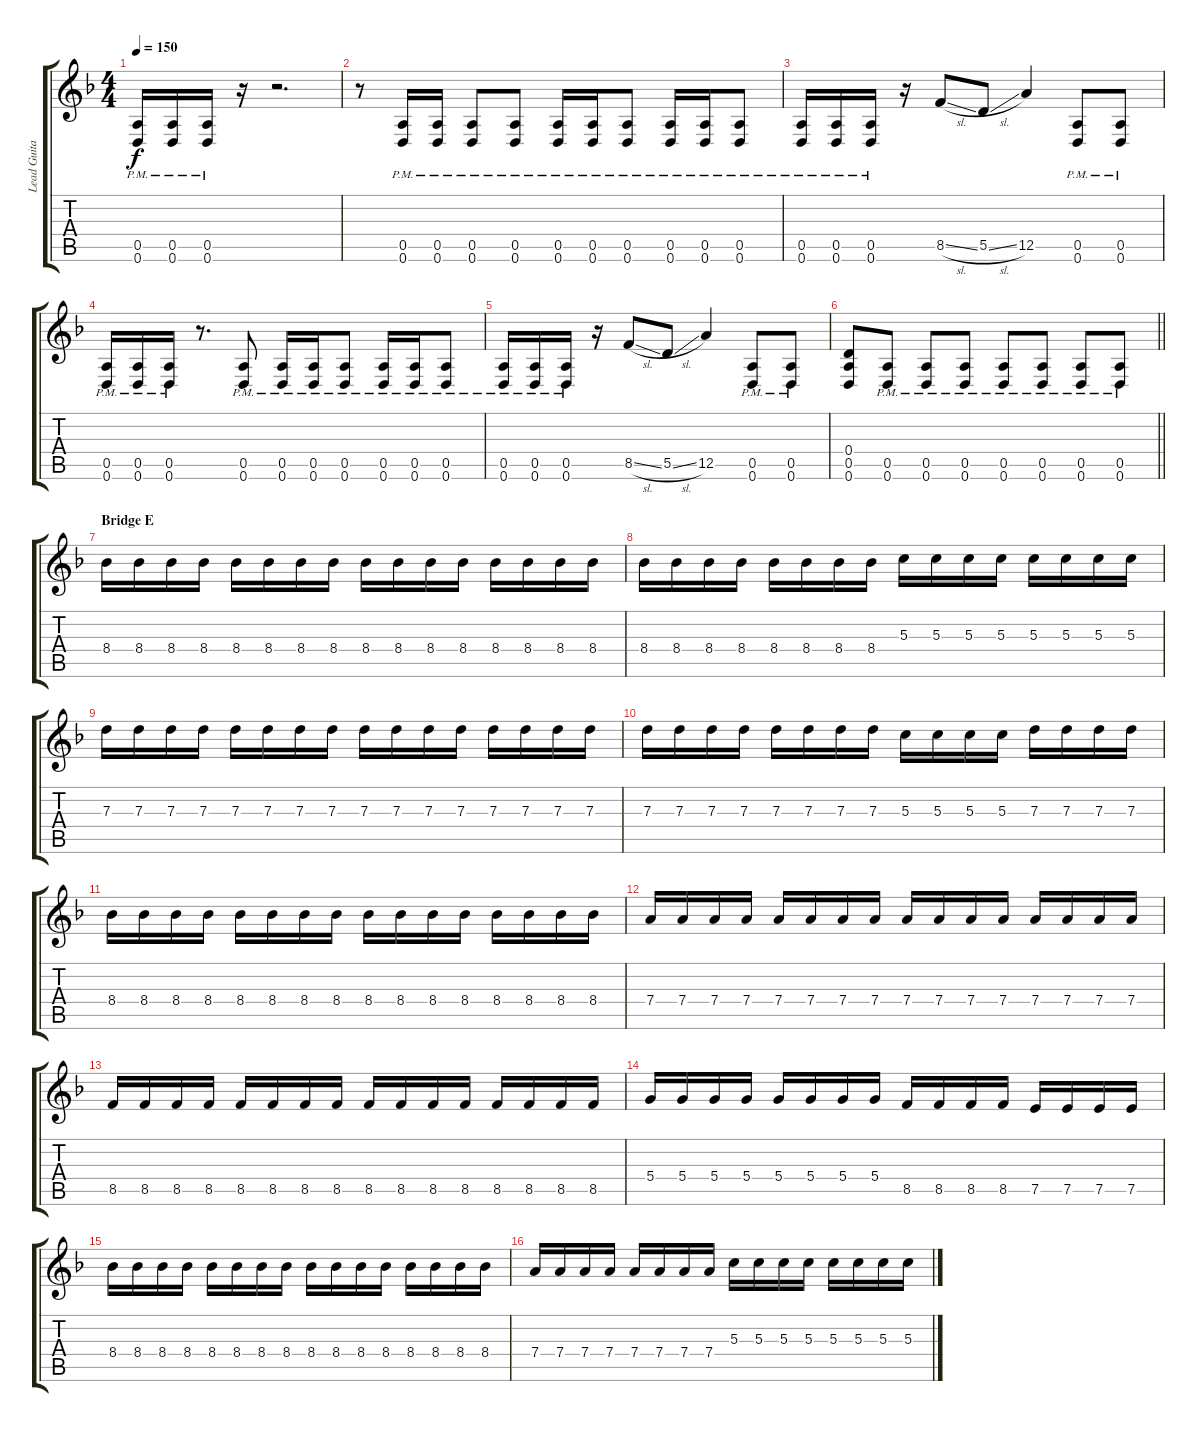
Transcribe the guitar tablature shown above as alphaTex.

\track ("Lead Guitar" "Lead Guita") {instrument distortionguitar}
\staff {score tabs}
\tuning (E4 B3 G3 D3 A2 D2) {hide}
\ts (4 4)
\tempo 150
\clef g2
\ks f
(0.5{pm} 0.6{pm}).16{dy f} (0.5{pm} 0.6{pm}).16 (0.5{pm} 0.6{pm}).16 r.16 r.2{d} |
r.8 (0.5{pm} 0.6{pm}).16 (0.5{pm} 0.6{pm}).16 (0.5{pm} 0.6{pm}).8 (0.5{pm} 0.6{pm}).8 (0.5{pm} 0.6{pm}).16 (0.5{pm} 0.6{pm}).16 (0.5{pm} 0.6{pm}).8 (0.5{pm} 0.6{pm}).16 (0.5{pm} 0.6{pm}).16 (0.5{pm} 0.6{pm}).8 |
(0.5{pm} 0.6{pm}).16 (0.5{pm} 0.6{pm}).16 (0.5{pm} 0.6{pm}).16 r.16 8.5{sl}.8 5.5{sl}.8 12.5.4 (0.5{pm} 0.6{pm}).8 (0.5{pm} 0.6{pm}).8 |
(0.5{pm} 0.6{pm}).16 (0.5{pm} 0.6{pm}).16 (0.5{pm} 0.6{pm}).16 r.8{d} (0.5{pm} 0.6{pm}).8 (0.5{pm} 0.6{pm}).16 (0.5{pm} 0.6{pm}).16 (0.5{pm} 0.6{pm}).8 (0.5{pm} 0.6{pm}).16 (0.5{pm} 0.6{pm}).16 (0.5{pm} 0.6{pm}).8 |
(0.5{pm} 0.6{pm}).16 (0.5{pm} 0.6{pm}).16 (0.5{pm} 0.6{pm}).16 r.16 8.5{sl}.8 5.5{sl}.8 12.5.4 (0.5{pm} 0.6{pm}).8 (0.5{pm} 0.6{pm}).8 |
\barLineRight lightlight
(0.4 0.5 0.6).8 (0.5{pm} 0.6{pm}).8 (0.5{pm} 0.6{pm}).8 (0.5{pm} 0.6{pm}).8 (0.5{pm} 0.6{pm}).8 (0.5{pm} 0.6{pm}).8 (0.5{pm} 0.6{pm}).8 (0.5{pm} 0.6{pm}).8 |
\section ("" "Bridge E")
8.4.16 8.4.16 8.4.16 8.4.16 8.4.16 8.4.16 8.4.16 8.4.16 8.4.16 8.4.16 8.4.16 8.4.16 8.4.16 8.4.16 8.4.16 8.4.16 |
8.4.16 8.4.16 8.4.16 8.4.16 8.4.16 8.4.16 8.4.16 8.4.16 5.3.16 5.3.16 5.3.16 5.3.16 5.3.16 5.3.16 5.3.16 5.3.16 |
7.3.16 7.3.16 7.3.16 7.3.16 7.3.16 7.3.16 7.3.16 7.3.16 7.3.16 7.3.16 7.3.16 7.3.16 7.3.16 7.3.16 7.3.16 7.3.16 |
7.3.16 7.3.16 7.3.16 7.3.16 7.3.16 7.3.16 7.3.16 7.3.16 5.3.16 5.3.16 5.3.16 5.3.16 7.3.16 7.3.16 7.3.16 7.3.16 |
8.4.16 8.4.16 8.4.16 8.4.16 8.4.16 8.4.16 8.4.16 8.4.16 8.4.16 8.4.16 8.4.16 8.4.16 8.4.16 8.4.16 8.4.16 8.4.16 |
7.4.16 7.4.16 7.4.16 7.4.16 7.4.16 7.4.16 7.4.16 7.4.16 7.4.16 7.4.16 7.4.16 7.4.16 7.4.16 7.4.16 7.4.16 7.4.16 |
8.5.16 8.5.16 8.5.16 8.5.16 8.5.16 8.5.16 8.5.16 8.5.16 8.5.16 8.5.16 8.5.16 8.5.16 8.5.16 8.5.16 8.5.16 8.5.16 |
5.4.16 5.4.16 5.4.16 5.4.16 5.4.16 5.4.16 5.4.16 5.4.16 8.5.16 8.5.16 8.5.16 8.5.16 7.5.16 7.5.16 7.5.16 7.5.16 |
8.4.16 8.4.16 8.4.16 8.4.16 8.4.16 8.4.16 8.4.16 8.4.16 8.4.16 8.4.16 8.4.16 8.4.16 8.4.16 8.4.16 8.4.16 8.4.16 |
7.4.16 7.4.16 7.4.16 7.4.16 7.4.16 7.4.16 7.4.16 7.4.16 5.3.16 5.3.16 5.3.16 5.3.16 5.3.16 5.3.16 5.3.16 5.3.16
